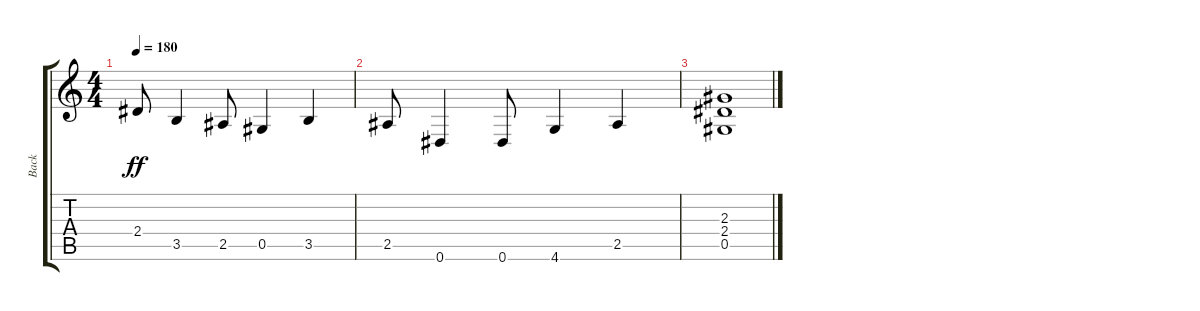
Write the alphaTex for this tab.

\track ("Back" "Back") {instrument acousticguitarsteel}
\staff {score tabs}
\tuning (Eb4 Bb3 Gb3 Db3 Ab2 Eb2) {hide}
\ts (4 4)
\tempo 180
\clef g2
\ks c
2.4.8{dy ff} 3.5.4 2.5.8 0.5.4 3.5.4 |
2.5.8 0.6.4 0.6.8 4.6.4 2.5.4 |
(2.3 2.4 0.5).1
